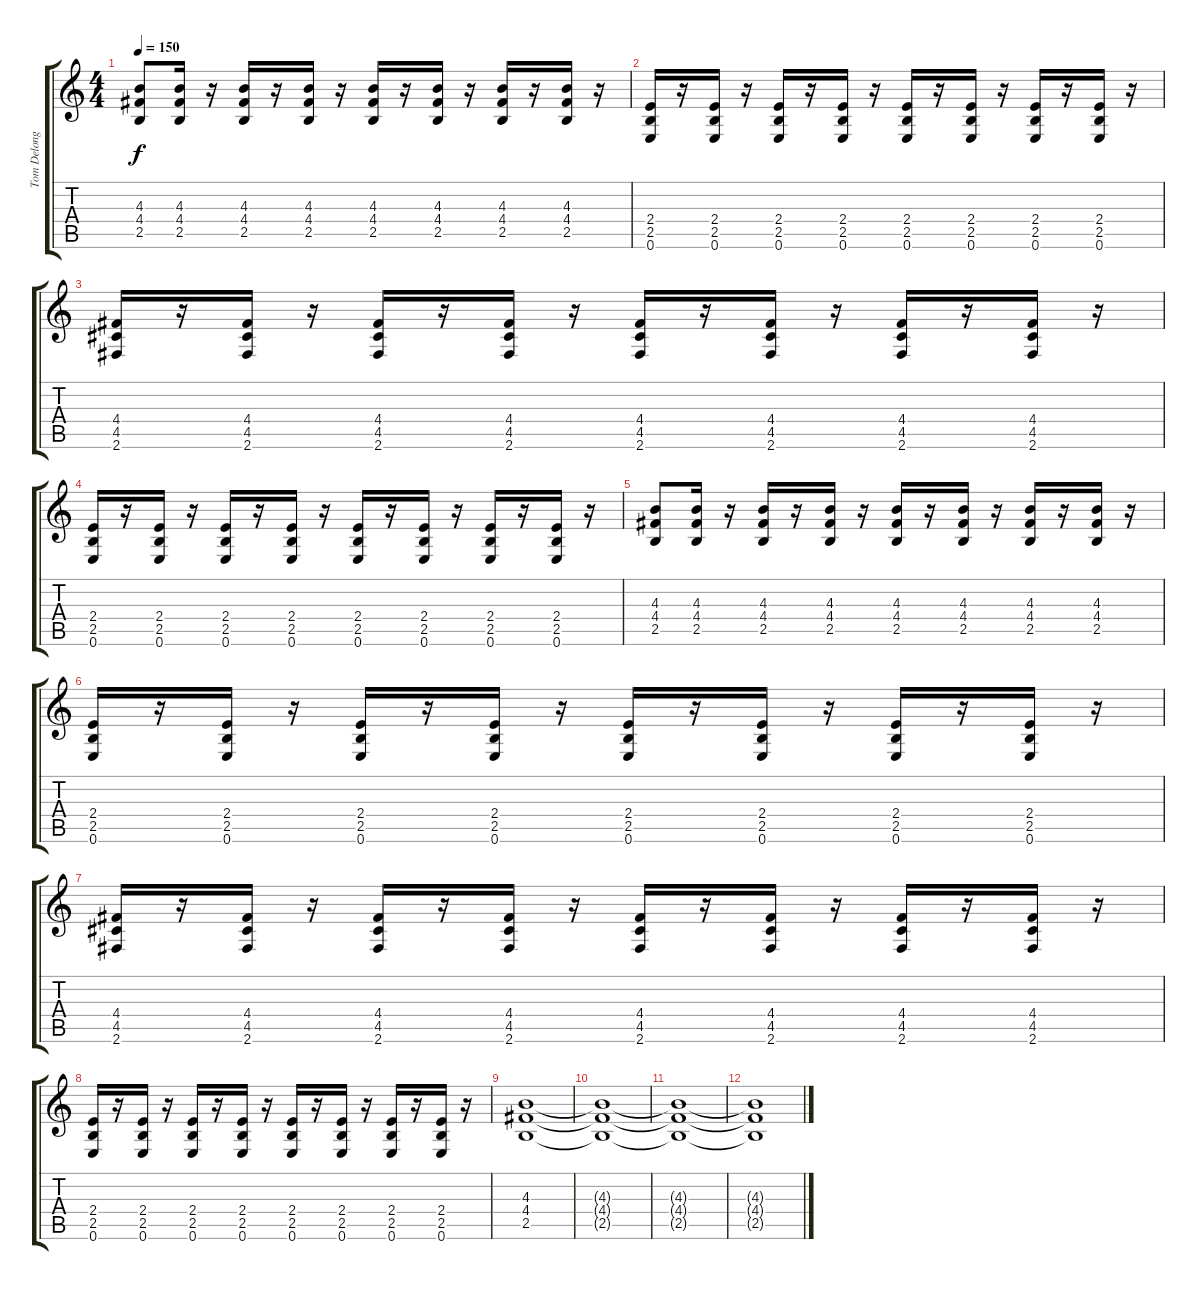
\track ("Tom Delonge - Guitar" "Tom Delong") {instrument distortionguitar}
\staff {score tabs}
\tuning (E4 B3 G3 D3 A2 E2) {hide}
\ts (4 4)
\tempo 150
\clef g2
\ks c
(4.3 4.4 2.5).8{dy f} (4.3 4.4 2.5).16 r.16 (4.3 4.4 2.5).16 r.16 (4.3 4.4 2.5).16 r.16 (4.3 4.4 2.5).16 r.16 (4.3 4.4 2.5).16 r.16 (4.3 4.4 2.5).16 r.16 (4.3 4.4 2.5).16 r.16 |
(2.4 2.5 0.6).16 r.16 (2.4 2.5 0.6).16 r.16 (2.4 2.5 0.6).16 r.16 (2.4 2.5 0.6).16 r.16 (2.4 2.5 0.6).16 r.16 (2.4 2.5 0.6).16 r.16 (2.4 2.5 0.6).16 r.16 (2.4 2.5 0.6).16 r.16 |
(4.4 4.5 2.6).16 r.16 (4.4 4.5 2.6).16 r.16 (4.4 4.5 2.6).16 r.16 (4.4 4.5 2.6).16 r.16 (4.4 4.5 2.6).16 r.16 (4.4 4.5 2.6).16 r.16 (4.4 4.5 2.6).16 r.16 (4.4 4.5 2.6).16 r.16 |
(2.4 2.5 0.6).16 r.16 (2.4 2.5 0.6).16 r.16 (2.4 2.5 0.6).16 r.16 (2.4 2.5 0.6).16 r.16 (2.4 2.5 0.6).16 r.16 (2.4 2.5 0.6).16 r.16 (2.4 2.5 0.6).16 r.16 (2.4 2.5 0.6).16 r.16 |
(4.3 4.4 2.5).8 (4.3 4.4 2.5).16 r.16 (4.3 4.4 2.5).16 r.16 (4.3 4.4 2.5).16 r.16 (4.3 4.4 2.5).16 r.16 (4.3 4.4 2.5).16 r.16 (4.3 4.4 2.5).16 r.16 (4.3 4.4 2.5).16 r.16 |
(2.4 2.5 0.6).16 r.16 (2.4 2.5 0.6).16 r.16 (2.4 2.5 0.6).16 r.16 (2.4 2.5 0.6).16 r.16 (2.4 2.5 0.6).16 r.16 (2.4 2.5 0.6).16 r.16 (2.4 2.5 0.6).16 r.16 (2.4 2.5 0.6).16 r.16 |
(4.4 4.5 2.6).16 r.16 (4.4 4.5 2.6).16 r.16 (4.4 4.5 2.6).16 r.16 (4.4 4.5 2.6).16 r.16 (4.4 4.5 2.6).16 r.16 (4.4 4.5 2.6).16 r.16 (4.4 4.5 2.6).16 r.16 (4.4 4.5 2.6).16 r.16 |
(2.4 2.5 0.6).16 r.16 (2.4 2.5 0.6).16 r.16 (2.4 2.5 0.6).16 r.16 (2.4 2.5 0.6).16 r.16 (2.4 2.5 0.6).16 r.16 (2.4 2.5 0.6).16 r.16 (2.4 2.5 0.6).16 r.16 (2.4 2.5 0.6).16 r.16 |
(4.3 4.4 2.5).1{volume 0} |
(4.3{t} 4.4{t} 2.5{t}).1 |
(4.3{t} 4.4{t} 2.5{t}).1 |
(4.3{t} 4.4{t} 2.5{t}).1
